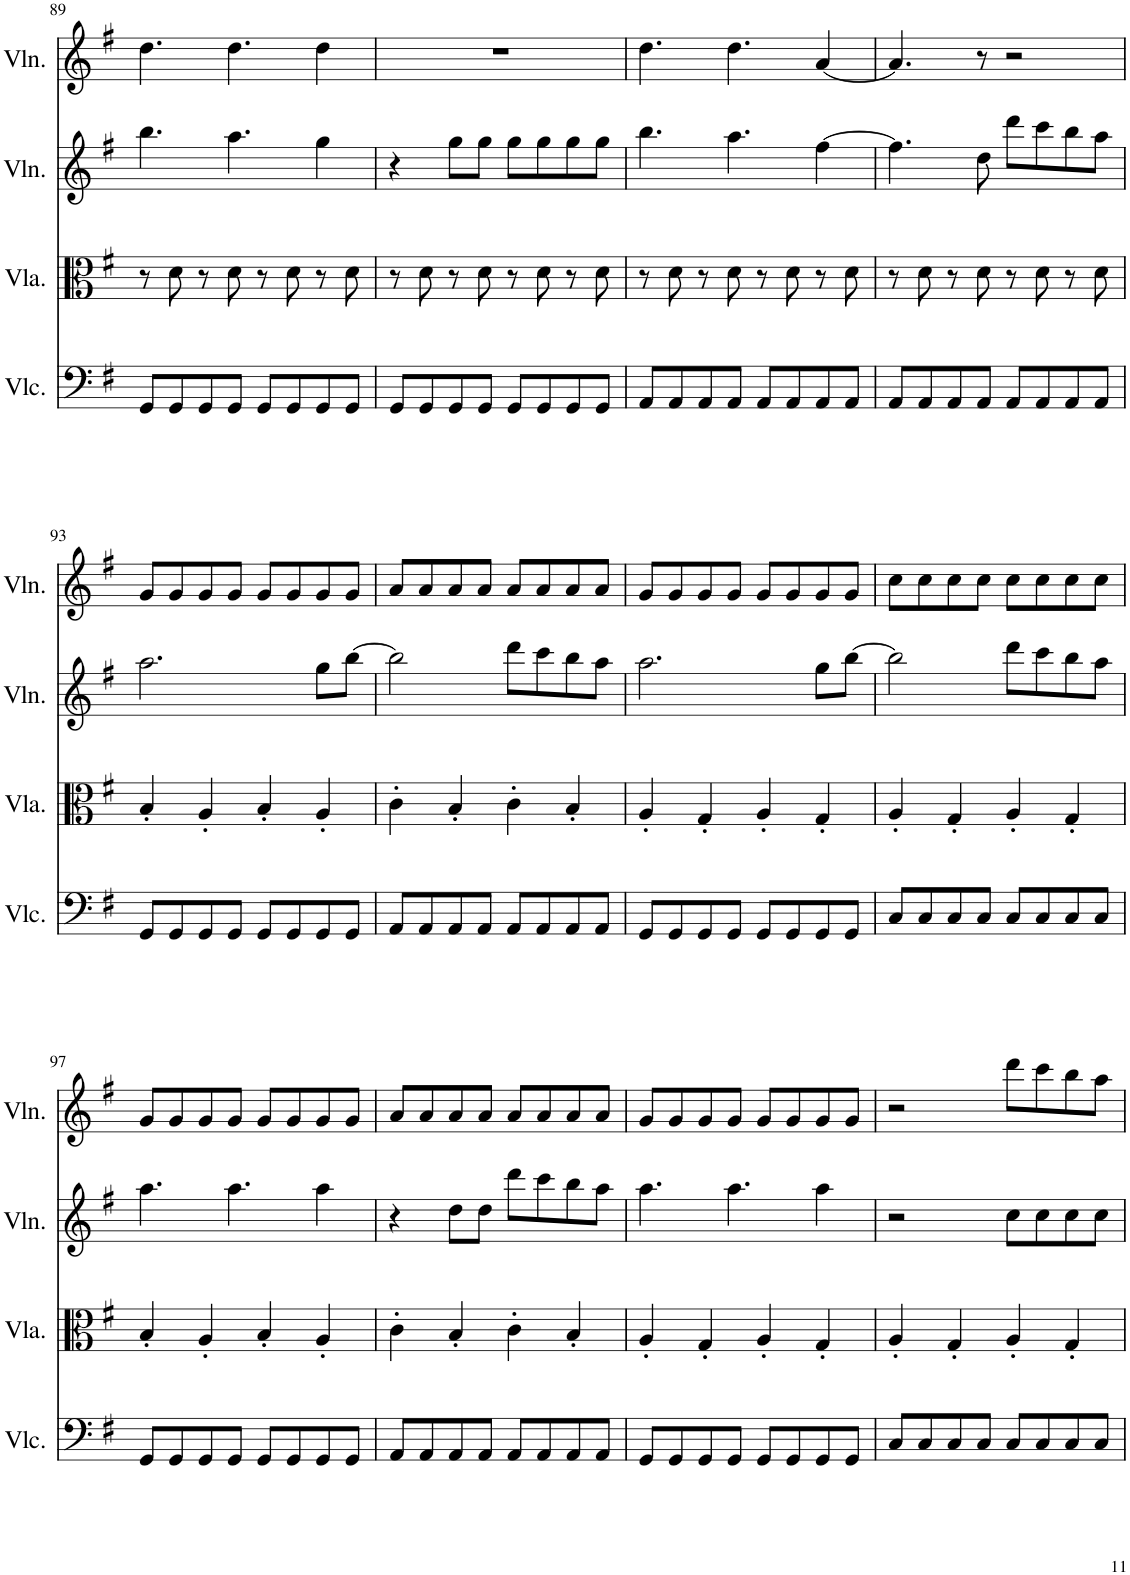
**kern	**kern	**kern	**kern
*part4	*part3	*part2	*part1
*staff4	*staff3	*staff2	*staff1
*I"Violoncello	*I"Viola	*I"Violin	*I"Violin
*I'Vlc.	*I'Vla.	*I'Vln.	*I'Vln.
!!LO:PB:g=z
*clefF4	*clefC3	*clefG2	*clefG2
*k[f#]	*k[f#]	*k[f#]	*k[f#]
*M4/4	*M4/4	*M4/4	*M4/4
=89	=89	=89	=89
8GG/L	8r	4.bb\	4.dd\
8GG/	8d\	.	.
8GG/	8r	.	.
8GG/J	8d\	4.aa\	4.dd\
8GG/L	8r	.	.
8GG/	8d\	.	.
8GG/	8r	4gg\	4dd\
8GG/J	8d\	.	.
=90	=90	=90	=90
8GG/L	8r	4r	1r
8GG/	8d\	.	.
8GG/	8r	8gg\L	.
8GG/J	8d\	8gg\J	.
8GG/L	8r	8gg\L	.
8GG/	8d\	8gg\	.
8GG/	8r	8gg\	.
8GG/J	8d\	8gg\J	.
=91	=91	=91	=91
8AA/L	8r	4.bb\	4.dd\
8AA/	8d\	.	.
8AA/	8r	.	.
8AA/J	8d\	4.aa\	4.dd\
8AA/L	8r	.	.
8AA/	8d\	.	.
8AA/	8r	[4ff#\	[4a/
8AA/J	8d\	.	.
=92	=92	=92	=92
8AA/L	8r	4.ff#\]	4.a/]
8AA/	8d\	.	.
8AA/	8r	.	.
8AA/J	8d\	8dd\	8r
8AA/L	8r	8ddd\L	2r
8AA/	8d\	8ccc\	.
8AA/	8r	8bb\	.
8AA/J	8d\	8aa\J	.
!!LO:LB:g=z
=93	=93	=93	=93
8GG/L	4B'/	2.aa\	8g/L
8GG/	.	.	8g/
8GG/	4A'/	.	8g/
8GG/J	.	.	8g/J
8GG/L	4B'/	.	8g/L
8GG/	.	.	8g/
8GG/	4A'/	8gg\L	8g/
8GG/J	.	[8bb\J	8g/J
=94	=94	=94	=94
8AA/L	4c'\	2bb\]	8a/L
8AA/	.	.	8a/
8AA/	4B'/	.	8a/
8AA/J	.	.	8a/J
8AA/L	4c'\	8ddd\L	8a/L
8AA/	.	8ccc\	8a/
8AA/	4B'/	8bb\	8a/
8AA/J	.	8aa\J	8a/J
=95	=95	=95	=95
8GG/L	4A'/	2.aa\	8g/L
8GG/	.	.	8g/
8GG/	4G'/	.	8g/
8GG/J	.	.	8g/J
8GG/L	4A'/	.	8g/L
8GG/	.	.	8g/
8GG/	4G'/	8gg\L	8g/
8GG/J	.	[8bb\J	8g/J
=96	=96	=96	=96
8C/L	4A'/	2bb\]	8cc\L
8C/	.	.	8cc\
8C/	4G'/	.	8cc\
8C/J	.	.	8cc\J
8C/L	4A'/	8ddd\L	8cc\L
8C/	.	8ccc\	8cc\
8C/	4G'/	8bb\	8cc\
8C/J	.	8aa\J	8cc\J
!!LO:LB:g=z
=97	=97	=97	=97
8GG/L	4B'/	4.aa\	8g/L
8GG/	.	.	8g/
8GG/	4A'/	.	8g/
8GG/J	.	4.aa\	8g/J
8GG/L	4B'/	.	8g/L
8GG/	.	.	8g/
8GG/	4A'/	4aa\	8g/
8GG/J	.	.	8g/J
=98	=98	=98	=98
8AA/L	4c'\	4r	8a/L
8AA/	.	.	8a/
8AA/	4B'/	8dd\L	8a/
8AA/J	.	8dd\J	8a/J
8AA/L	4c'\	8ddd\L	8a/L
8AA/	.	8ccc\	8a/
8AA/	4B'/	8bb\	8a/
8AA/J	.	8aa\J	8a/J
=99	=99	=99	=99
8GG/L	4A'/	4.aa\	8g/L
8GG/	.	.	8g/
8GG/	4G'/	.	8g/
8GG/J	.	4.aa\	8g/J
8GG/L	4A'/	.	8g/L
8GG/	.	.	8g/
8GG/	4G'/	4aa\	8g/
8GG/J	.	.	8g/J
=100	=100	=100	=100
8C/L	4A'/	2r	2r
8C/	.	.	.
8C/	4G'/	.	.
8C/J	.	.	.
8C/L	4A'/	8cc\L	8ddd\L
8C/	.	8cc\	8ccc\
8C/	4G'/	8cc\	8bb\
8C/J	.	8cc\J	8aa\J
=	=	=	=
*-	*-	*-	*-
